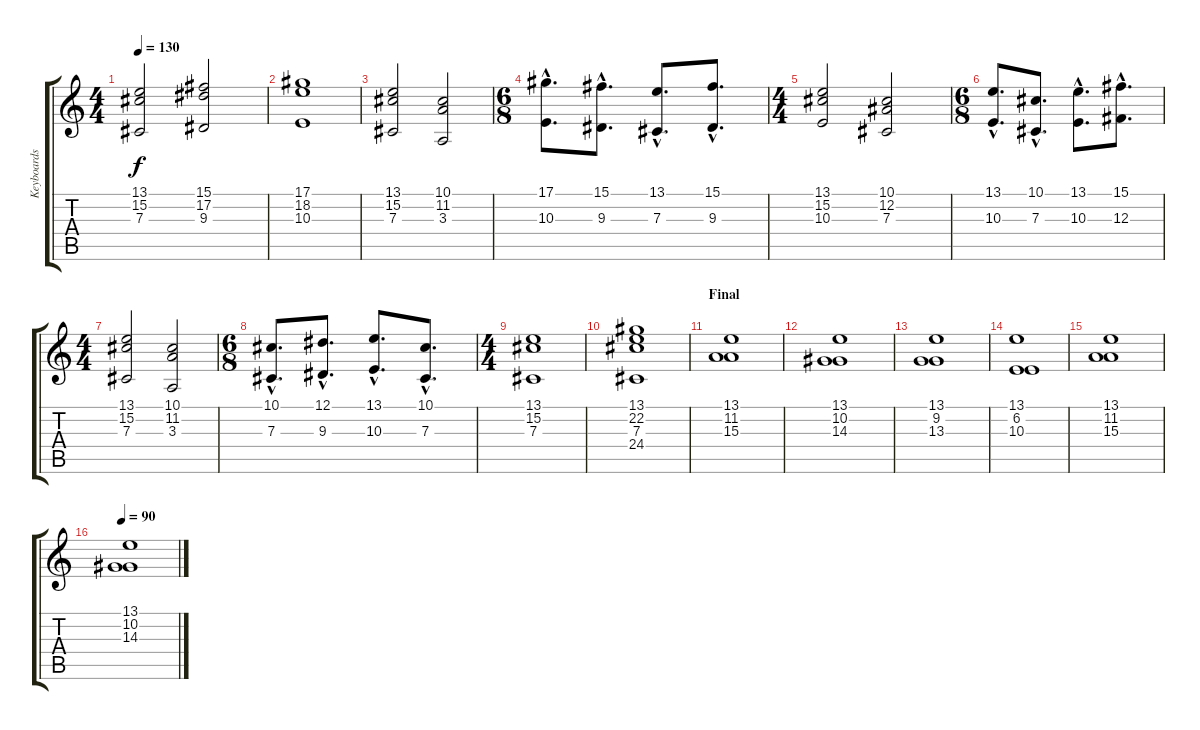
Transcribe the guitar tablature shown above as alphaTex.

\track ("Keyboards" "Keyboards") {instrument stringensemble1}
\staff {score tabs}
\tuning (Eb4 Bb3 Gb3 Db3 Ab2 Eb2) {hide}
\ts (4 4)
\tempo 130
\clef g2
\ks c
(13.1 15.2 7.3).2{dy f} (15.1 17.2 9.3).2 |
(17.1 18.2 10.3).1 |
(13.1 15.2 7.3).2{instrument stringensemble1} (10.1 11.2 3.3).2 |
\ts (6 8)
(17.1{hac} 10.3{hac}).8{d} (15.1{hac} 9.3{hac}).8{d} (13.1{hac} 7.3{hac}).8{d} (15.1{hac} 9.3{hac}).8{d} |
\ts (4 4)
(13.1 15.2 10.3).2 (10.1 12.2 7.3).2 |
\ts (6 8)
(13.1{hac} 10.3{hac}).8{d} (10.1{hac} 7.3{hac}).8{d} (13.1{hac} 10.3{hac}).8{d} (15.1{hac} 12.3{hac}).8{d} |
\ts (4 4)
(13.1 15.2 7.3).2 (10.1 11.2 3.3).2 |
\ts (6 8)
(10.1{hac} 7.3{hac}).8{d} (12.1{hac} 9.3{hac}).8{d} (13.1{hac} 10.3{hac}).8{d} (10.1{hac} 7.3{hac}).8{d} |
\ts (4 4)
(13.1 15.2 7.3).1 |
(13.1 22.2 7.3 24.4).1 |
\section ("" "Final ")
(13.1 11.2 15.3).1 |
(13.1 10.2 14.3).1 |
(13.1 9.2 13.3).1 |
(13.1 6.2 10.3).1 |
(13.1 11.2 15.3).1 |
\tempo 90
(13.1 10.2 14.3).1
